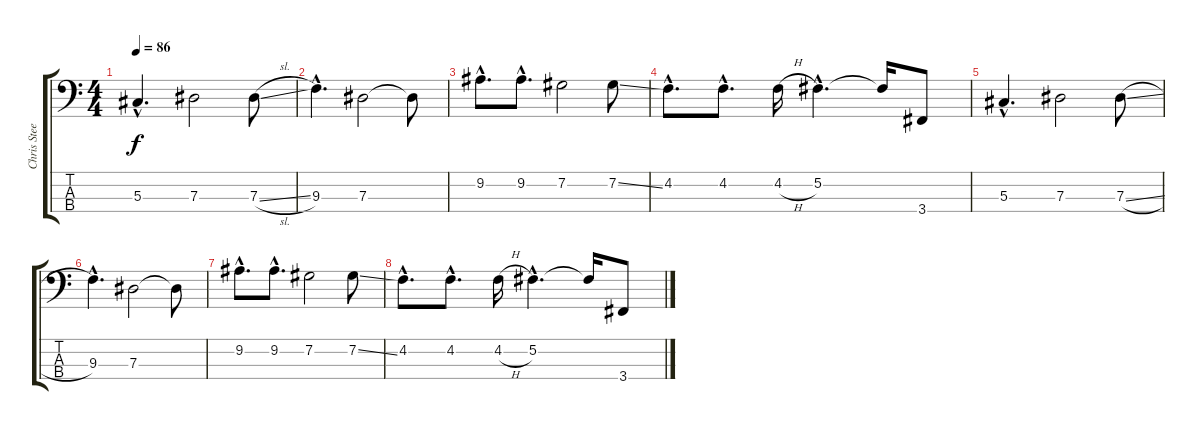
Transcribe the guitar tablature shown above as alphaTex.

\track ("Chris Steele" "Chris Stee") {instrument electricbasspick}
\staff {score tabs}
\tuning (Gb2 Db2 Ab1 Eb1) {hide}
\ts (4 4)
\tempo 86
\clef f4
\ks c
5.3{hac}.4{d dy f} 7.3.2 7.3{sl}.8 |
9.3{hac}.4{d} 7.3.2 7.3{t}.8 |
9.2{hac}.8{d} 9.2{hac}.8{d} 7.2.2 7.2{ss}.8 |
4.2{hac}.8{d} 4.2{hac}.8{d} 4.2{h}.16 5.2{hac}.4{d} 5.2{t}.16 3.4.8 |
5.3{hac}.4{d} 7.3.2 7.3{sl}.8 |
9.3{hac}.4{d} 7.3.2 7.3{t}.8 |
9.2{hac}.8{d} 9.2{hac}.8{d} 7.2.2 7.2{ss}.8 |
4.2{hac}.8{d} 4.2{hac}.8{d} 4.2{h}.16 5.2{hac}.4{d} 5.2{t}.16 3.4.8
